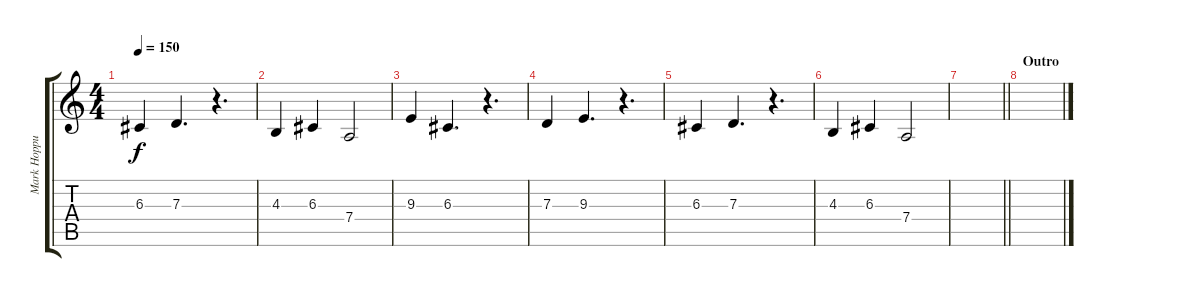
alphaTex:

\track ("Mark Hoppus - Vocals" "Mark Hoppu") {instrument tenorsax}
\staff {score tabs}
\tuning (E4 B3 G3 D3 A2 E2) {hide}
\ts (4 4)
\tempo 150
\clef g2
\ks c
6.3.4{dy f} 7.3.4{d} r.4{d} |
4.3.4 6.3.4 7.4.2 |
9.3.4 6.3.4{d} r.4{d} |
7.3.4 9.3.4{d} r.4{d} |
6.3.4 7.3.4{d} r.4{d} |
4.3.4 6.3.4 7.4.2 |
\barLineRight lightlight
|
\section ("" "Outro")
